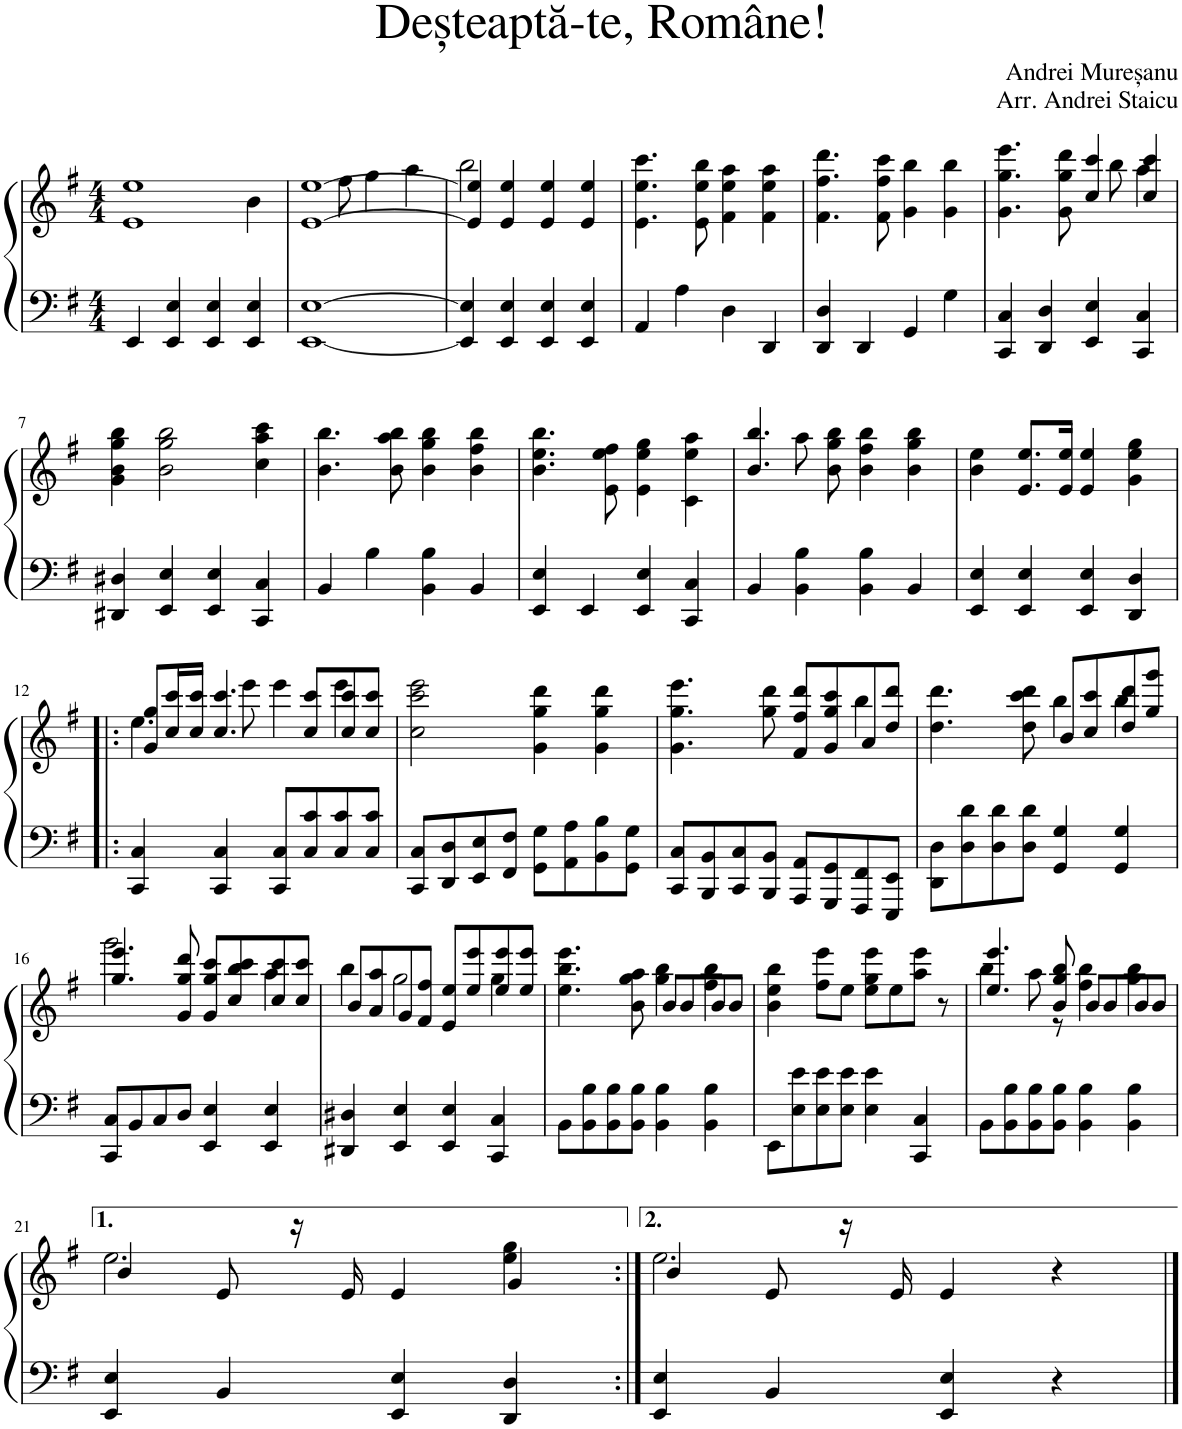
**kern	**kern
*part1	*part1
*staff2	*staff1
*I"Piano	*
*I'Pno.	*
*clefF4	*clefG2
*k[f#]	*k[f#]
*M4/4	*M4/4
=1	=1
*	*^
4EE/	1e 1ee	2.ryy
4EE/ 4E/	.	.
4EE/ 4E/	.	.
4EE/ 4E/	.	4b\
=2	=2	=2
[1EE [1E	[1e [1ee	4.ryy
.	.	8ff#\
.	.	4gg\
.	.	4aa\
=3	=3	=3
4EE/] 4E/]	4e/] 4ee/]	2bb\
4EE/ 4E/	4e/ 4ee/	.
4EE/ 4E/	4e/ 4ee/	2ryy
4EE/ 4E/	4e/ 4ee/	.
*	*v	*v
=4	=4
4AA/	4.e\ 4.ee\ 4.ccc\
4A\	.
.	8e\ 8ee\ 8bb\
4D\	4f#\ 4ee\ 4aa\
4DD/	4f#\ 4ee\ 4aa\
=5	=5
4DD/ 4D/	4.f#\ 4.ff#\ 4.ddd\
4DD/	.
.	8f#\ 8ff#\ 8ccc\
4GG/	4g\ 4bb\
4G\	4g\ 4bb\
=6	=6
*	*^
4CC/ 4C/	4.g\ 4.gg\ 4.eee\	8ryy
*	*v	*v
4DD/ 4D/	.
.	8g\ 8gg\ 8ddd\
4EE/ 4E/	4cc/ 4ccc/
*	*^
.	.	8bb\
4CC/ 4C/	4cc/ 4ccc/	4aa\
*	*v	*v
!!LO:LB:g=z
=7	=7
4DD#X/ 4D#X/	4g\ 4b\ 4gg\ 4bb\
4EE/ 4E/	2b\ 2gg\ 2bb\
4EE/ 4E/	.
4CC/ 4C/	4cc\ 4aa\ 4ccc\
=8	=8
4BB/	4.b\ 4.bb\
4B\	.
.	8b\ 8aa\ 8bb\
4BB\ 4B\	4b\ 4gg\ 4bb\
4BB/	4b\ 4ff#\ 4bb\
=9	=9
4EE/ 4E/	4.b\ 4.ee\ 4.bb\
4EE/	.
.	8e\ 8ee\ 8ff#\
4EE/ 4E/	4e\ 4ee\ 4gg\
4CC/ 4C/	4c\ 4ee\ 4aa\
=10	=10
*	*^
4BB/	4.b/ 4.bb/	4ryy
4BB\ 4B\	.	8aa\
.	8b\ 8gg\ 8bb\	2ryy
4BB\ 4B\	4b\ 4ff#\ 4bb\	.
4BB/	4b\ 4gg\ 4bb\	.
.	.	8ryy
*	*v	*v
=11	=11
4EE/ 4E/	4b\ 4ee\
4EE/ 4E/	8.e/ 8.ee/L
.	16e/ 16ee/Jk
4EE/ 4E/	4e/ 4ee/
4DD/ 4D/	4g\ 4ee\ 4gg\
!!LO:LB:g=z
=12!|:	=12!|:
*	*^
4CC/ 4C/	8g/ 8gg/L	4.ee\
.	16cc/ 16ccc/L	.
.	16cc/ 16ccc/JJ	.
4CC/ 4C/	4.cc/ 4.ccc/	.
.	.	8eee\
8CC/ 8C/L	.	4eee\
8C/ 8c/	8cc/ 8ccc/L	.
8C/ 8c/	8cc/ 8ccc/	4eee\
8C/ 8c/J	8cc/ 8ccc/J	.
*	*v	*v
=13	=13
8CC/ 8C/L	2cc\ 2ccc\ 2eee\
8DD/ 8D/	.
8EE/ 8E/	.
8FF#/ 8F#/J	.
8GG\ 8G\L	4g\ 4gg\ 4ddd\
8AA\ 8A\	.
8BB\ 8B\	4g\ 4gg\ 4ddd\
8GG\ 8G\J	.
=14	=14
*	*^
8CC/ 8C/L	4.g\ 4.gg\ 4.eee\	2.ryy
8BBB/ 8BB/	.	.
8CC/ 8C/	.	.
8BBB/ 8BB/J	8gg\ 8ddd\	.
8AAA/ 8AA/L	8f#/ 8ff#/ 8ddd/L	.
8GGG/ 8GG/	8g/ 8gg/ 8ccc/	.
8FFF#/ 8FF#/	8a/	4bb\
8EEE/ 8EE/J	8dd/ 8ddd/J	.
=15	=15	=15
8DD\ 8D\L	4.dd\ 4.ddd\	2ryy
8D\ 8d\	.	.
8D\ 8d\	.	.
8D\ 8d\J	8dd\ 8ccc\ 8ddd\	.
4GG/ 4G/	8b/L	4bb\
.	8cc/ 8ccc/	.
4GG/ 4G/	8dd/ 8ddd/	4bb\
.	8gg/ 8ggg/J	.
!!LO:LB:g=z	!!
=16	=16	=16
8CC/ 8C/L	4.gg/ 4.eee/	2ggg\
8BB/	.	.
8C/	.	.
8D/J	8g/ 8gg/ 8ddd/	.
4EE/ 4E/	8g/ 8gg/ 8ccc/L	4ryy
.	8cc/ 8bb/ 8ccc/	.
4EE/ 4E/	8cc/ 8ccc/	4aa\
.	8cc/ 8ccc/J	.
=17	=17	=17
4DD#X/ 4D#X/	8b/L	4bb\
.	8a/ 8aa/	.
4EE/ 4E/	8g/	2gg\
.	8f#/ 8ff#/J	.
4EE/ 4E/	8e/ 8ee/L	.
.	8ee/ 8eee/	.
4CC/ 4C/	8ee/ 8eee/	4gg\
.	8ee/ 8eee/J	.
=18	=18	=18
8BB\L	4.ee\ 4.bb\ 4.eee\	2ryy
8BB\ 8B\	.	.
8BB\ 8B\	.	.
8BB\ 8B\J	8b\ 8gg\ 8aa\	.
4BB\ 4B\	8b/L	4gg\ 4bb\
.	8b/	.
4BB\ 4B\	8b/	4ff#\ 4bb\
.	8b/J	.
*	*v	*v
=19	=19
8EE\L	4b\ 4ee\ 4bb\
8E\ 8e\	.
8E\ 8e\	8ff#\ 8eee\L
8E\ 8e\J	8ee\J
4E\ 4e\	8ee\ 8gg\ 8eee\L
.	8ee\
4CC/ 4C/	8aa\ 8eee\J
.	8r
=20	=20
*	*^
8BB\L	4.ee/ 4.eee/	4bb\
8BB\ 8B\	.	.
8BB\ 8B\	.	8aa\
8BB\ 8B\J	8b/ 8gg/ 8bb/	8r
4BB\ 4B\	8b/L	4ff#\ 4bb\
.	8b/	.
4BB\ 4B\	8b/	4gg\ 4bb\
.	8b/J	.
!!LO:LB:g=z	!!
=21	=21	=21
4EE/ 4E/	4b/	2.ee\
4BB/	8e/	.
.	16r	.
.	16e/	.
4EE/ 4E/	4e/	.
4DD/ 4D/	4g/	4ee\ 4gg\
=22:|!	=22:|!	=22:|!
4EE/ 4E/	4b/	2.ee\
4BB/	8e/	.
.	16r	.
.	16e/	.
4EE/ 4E/	4e/	.
4r	4r	4ryy
*	*v	*v
==	==
*-	*-
